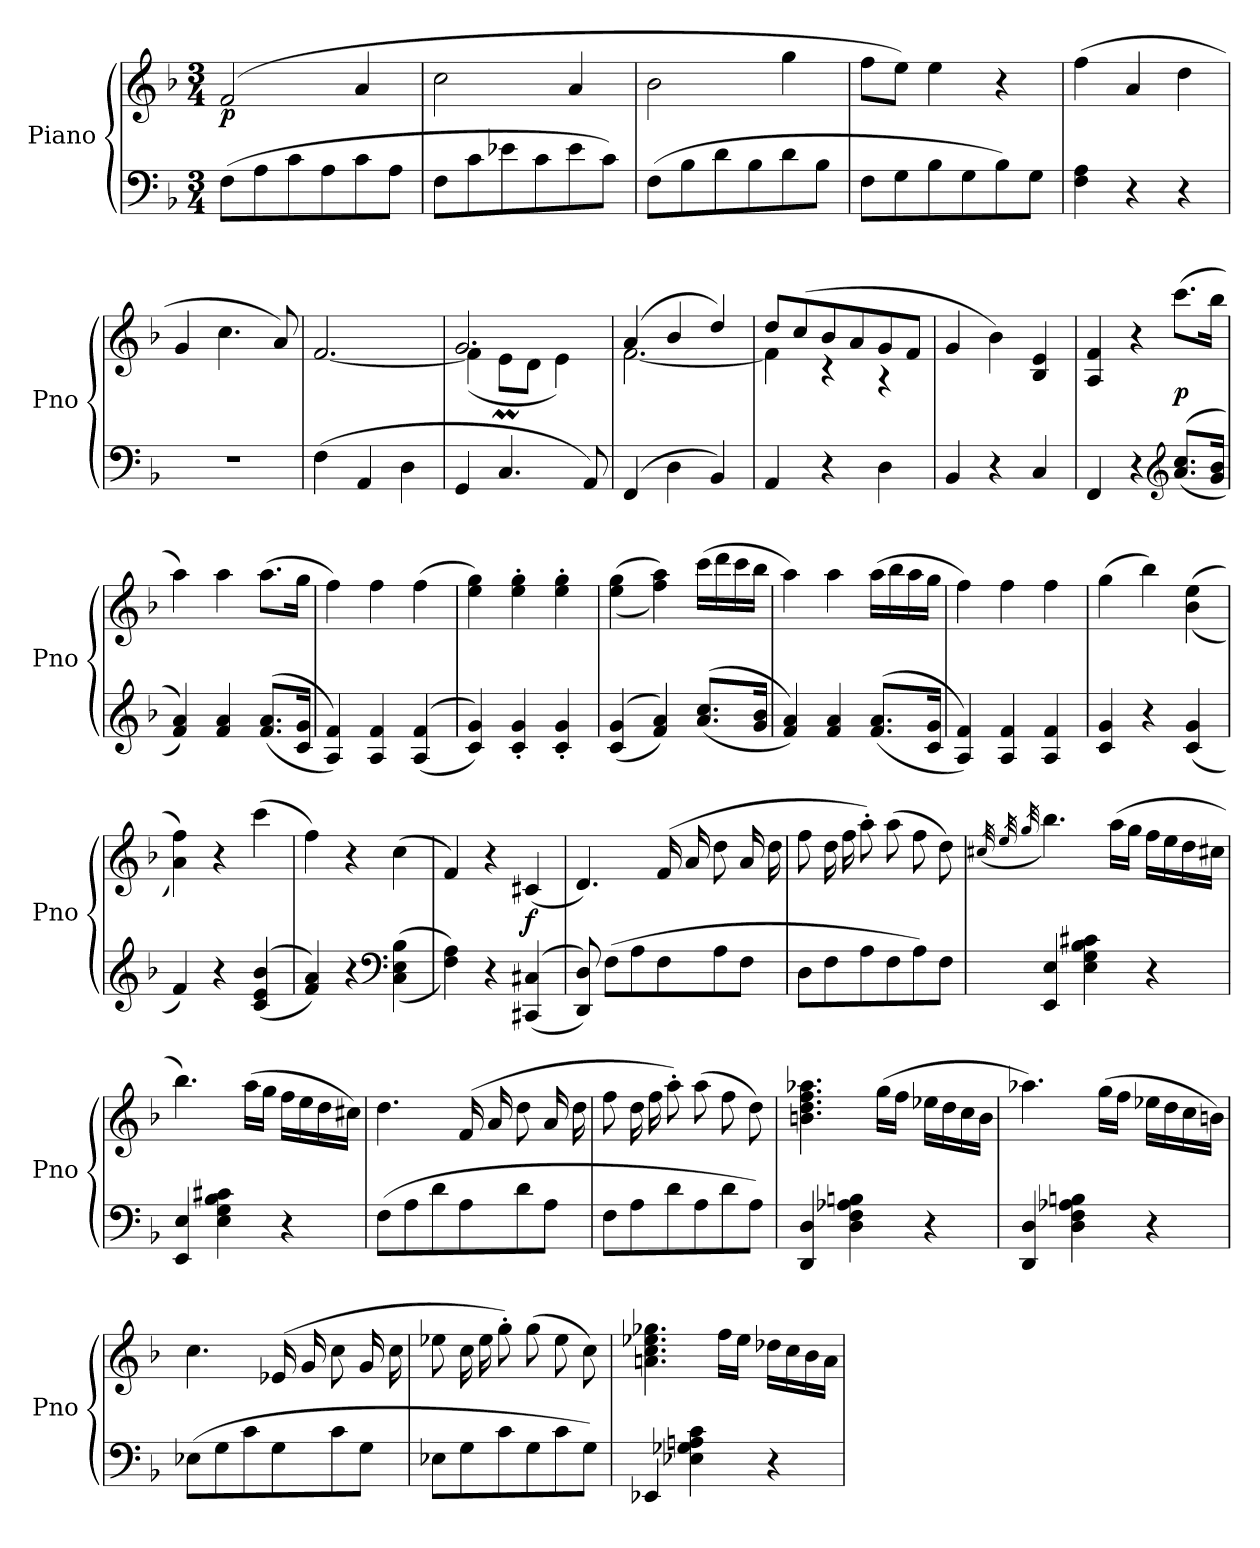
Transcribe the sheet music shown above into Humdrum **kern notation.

**kern	**kern	**dynam
*part1	*part1	*part1
*staff2	*staff1	*staff1/2
*I"Piano	*	*
*I'Pno	*	*
*clefF4	*clefG2	*
*k[b-]	*k[b-]	*
*F:	*F:	*
*M3/4	*M3/4	*
=	=	=
(8FL	(2f	p
8A	.	.
8c	.	.
8A	.	.
8c	4a	.
8AJ	.	.
=	=	=
8FL	2cc	.
8c	.	.
8e-X	.	.
8c	.	.
8e-	4a	.
8cJ)	.	.
=	=	=
(8FL	2b-	.
8B-	.	.
8d	.	.
8B-	.	.
8d	4gg	.
8B-J	.	.
=	=	=
8FL	8ffL	.
8G	8eeJ)	.
8B-	4ee	.
8G	.	.
8B-)	4r	.
8GJ	.	.
=	=	=
4F 4A	(4ff	.
4r	4a	.
4r	4dd	.
=	=	=
2.r	4g	.
.	4.cc	.
.	8a)	.
=	=	=
(4F	[2.f	.
4AA	.	.
4D	.	.
=	=	=
*	*^	*
4GG	2.g	(4f]	.
4.C	.	8emL	.
.	.	8dJ	.
.	.	4e)	.
8AA)	.	.	.
=	=	=	=
(4FF	(4a	[2.f	.
4D	4b-	.	.
4BB-)	4dd)	.	.
=	=	=	=
4AA	8ddL	4f]	.
.	(8cc	.	.
4r	8b-	4r	.
.	8a	.	.
4D	8g	4r	.
.	8fJ	.	.
*	*v	*v	*
=	=	=
4BB-	4g	.
4r	4b-)	.
4C	4B- 4e	.
=	=	=
4FF	4A 4f	.
4r	4r	.
*clefG2	*	*
(<(>8.a 8.ccL	(8.cccL	p
16g 16b-Jk	16bb-Jk	.
=	=	=
4f 4a))	4aa)	.
4f 4a	4aa	.
(<(>8.f 8.aL	(8.aaL	.
16c 16gJk	16ggJk	.
=	=	=
4A 4f))	4ff)	.
4A 4f	4ff	.
(<(>4A 4f	(4ff	.
=	=	=
4c 4g))	4ee 4gg)	.
4c' 4g'	4ee' 4gg'	.
4c' 4g'	4ee' 4gg'	.
=	=	=
(<(>4c 4g	(<(>4ee 4gg	.
4f 4a))	4ff 4aa))	.
(<(>8.a 8.ccL	(16cccLL	.
.	16ddd	.
.	16ccc	.
16g 16b-Jk	16bb-JJ	.
=	=	=
4f 4a))	4aa)	.
4f 4a	4aa	.
(<(>8.f 8.aL	(16aaLL	.
.	16bb-	.
.	16aa	.
16c 16gJk	16ggJJ	.
=	=	=
4A 4f))	4ff)	.
4A 4f	4ff	.
4A 4f	4ff	.
=	=	=
4c 4g	(4gg	.
4r	4bb-)	.
(4c 4g	(<(>4b- 4ee	.
=	=	=
4f)	4a 4ff))	.
4r	4r	.
(<(>4c 4e 4b-	(4ccc	.
=	=	=
4f 4a))	4ff)	.
4r	4r	.
*clefF4	*	*
(<(>4C 4E 4B-	(4cc	.
=	=	=
4F 4A))	4f)	.
4r	4r	.
(<(>4CC#X 4C#X	(4c#X	f
=	=	=
8DD 8D))	4.d)	.
(8FL	.	.
8A	.	.
8F	(16f	.
.	16a	.
8A	8dd	.
8FJ	16a	.
.	16dd	.
=	=	=
8DL	8ff	.
8F	16dd	.
.	16ff	.
8A	8aa')	.
8F	(8aa	.
8A)	8ff	.
8FJ	8dd)	.
=	=	=
.	(32qcc#X	.
.	32qee	.
.	32qgg	.
4EE 4E	4.bb-)	.
4E 4G 4B- 4c#X	.	.
.	(16aaLL	.
.	16ggJJ	.
4r	16ffLL	.
.	16ee	.
.	16dd	.
.	16cc#XJJ	.
=	=	=
4EE 4E	4.bb-)	.
4E 4G 4B- 4c#X	.	.
.	(16aaLL	.
.	16ggJJ	.
4r	16ffLL	.
.	16ee	.
.	16dd	.
.	16cc#XJJ)	.
=	=	=
(8FL	4.dd	.
8A	.	.
8d	.	.
8A	(16f	.
.	16a	.
8d	8dd	.
8AJ	16a	.
.	16dd	.
=	=	=
8FL	8ff	.
8A	16dd	.
.	16ff	.
8d	8aa')	.
8A	(8aa	.
8d	8ff	.
8AJ)	8dd)	.
=	=	=
4DD 4D	4.bn 4.dd 4.ff 4.aa-X	.
4D 4F 4A-X 4Bn	.	.
.	(16ggLL	.
.	16ffJJ	.
4r	16ee-XLL	.
.	16dd	.
.	16cc	.
.	16bJJ	.
=	=	=
4DD 4D	4.aa-X)	.
4D 4F 4A-X 4Bn	.	.
.	(16ggLL	.
.	16ffJJ	.
4r	16ee-XLL	.
.	16dd	.
.	16cc	.
.	16bnJJ)	.
=	=	=
(8E-XL	4.cc	.
8G	.	.
8c	.	.
8G	(16e-X	.
.	16g	.
8c	8cc	.
8GJ	16g	.
.	16cc	.
=	=	=
8E-XL	8ee-X	.
8G	16cc	.
.	16ee-	.
8c	8gg')	.
8G	(8gg	.
8c	8ee-	.
8GJ)	8cc)	.
=	=	=
4EE-X	4.an 4.cc 4.ee-X 4.gg-X	.
4E-X 4G-X 4An 4c	.	.
.	16ffLL	.
.	16ee-JJ	.
4r	16dd-XLL	.
.	16cc	.
.	16b-	.
.	16aJJ	.
=	=	=
*-	*-	*-
